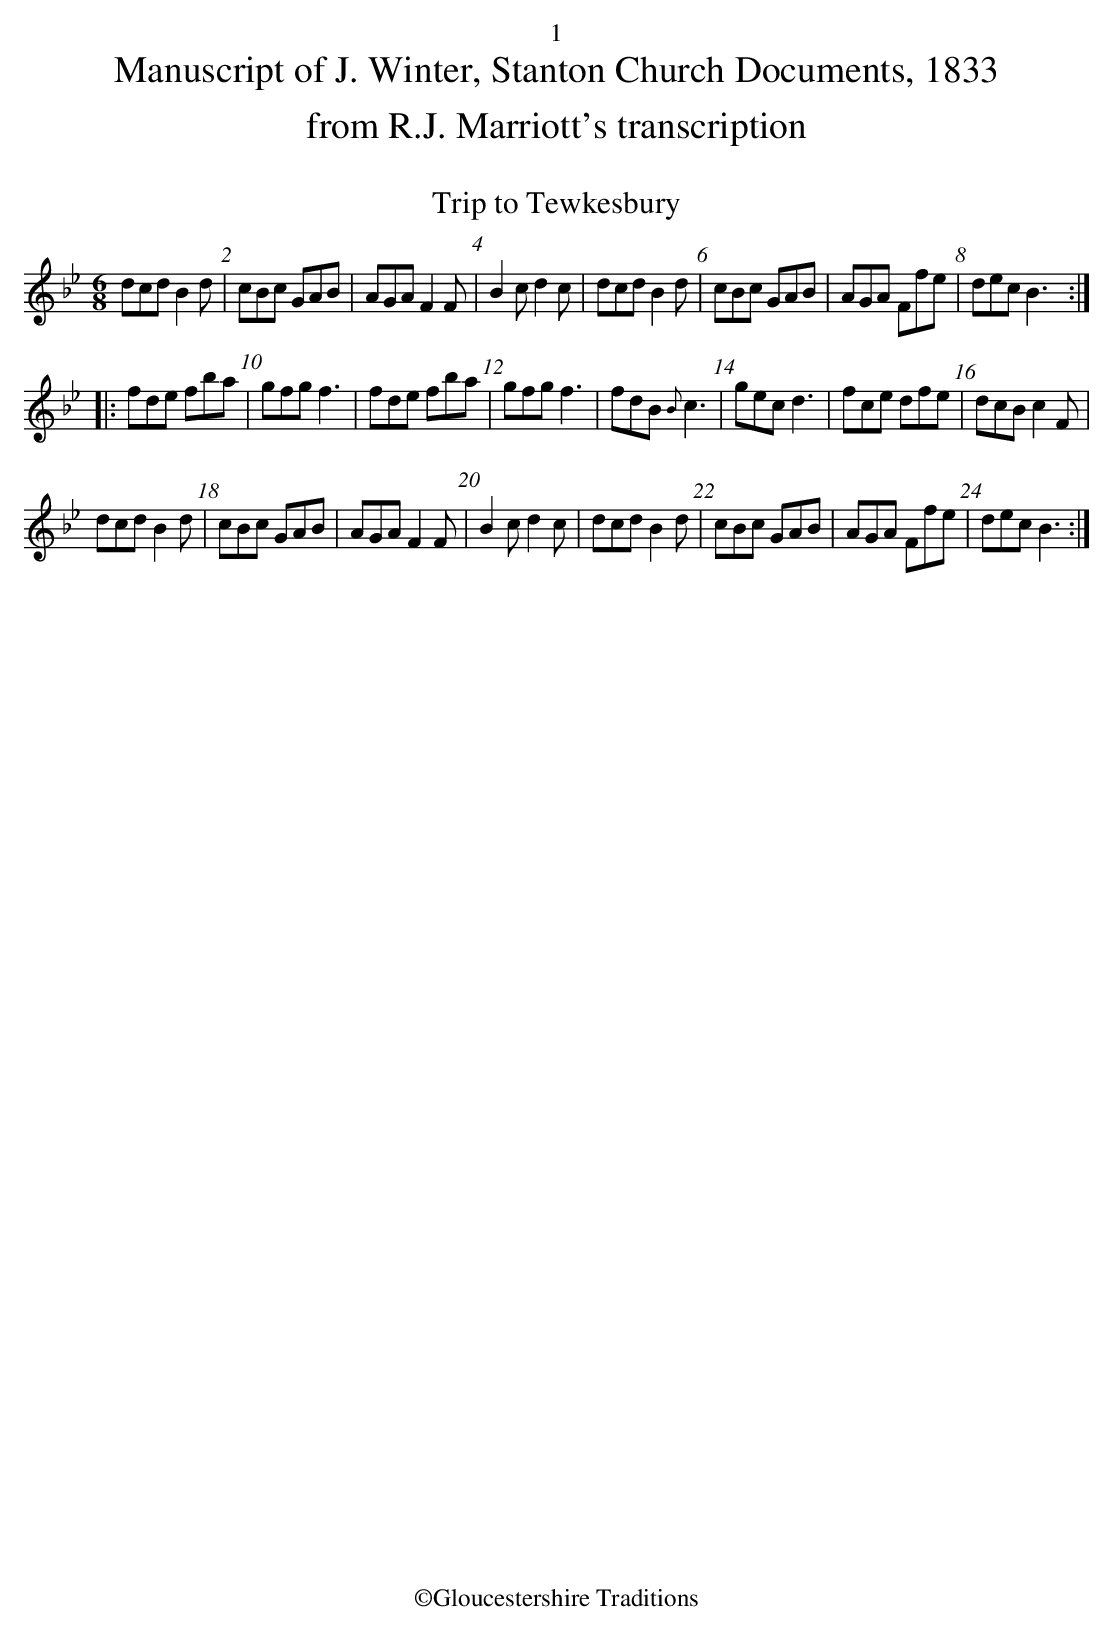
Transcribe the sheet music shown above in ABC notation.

X:1
T:Trip to Tewkesbury
M:6/8
L:1/8
K:Bb
dcd B2d|cBc GAB|AGA F2F|B2cd2c|dcd B2d|cBc GAB|AGA Ffe|dec B3:|
|:fde fba|gfg f3|fde fba|gfg f3|fdB{B}c3|gec d3|fce dfe|dcB c2F|
dcd B2d|cBc GAB|AGA F2F|B2cd2c|dcd B2d|cBc GAB|AGA Ffe|dec B3:|
